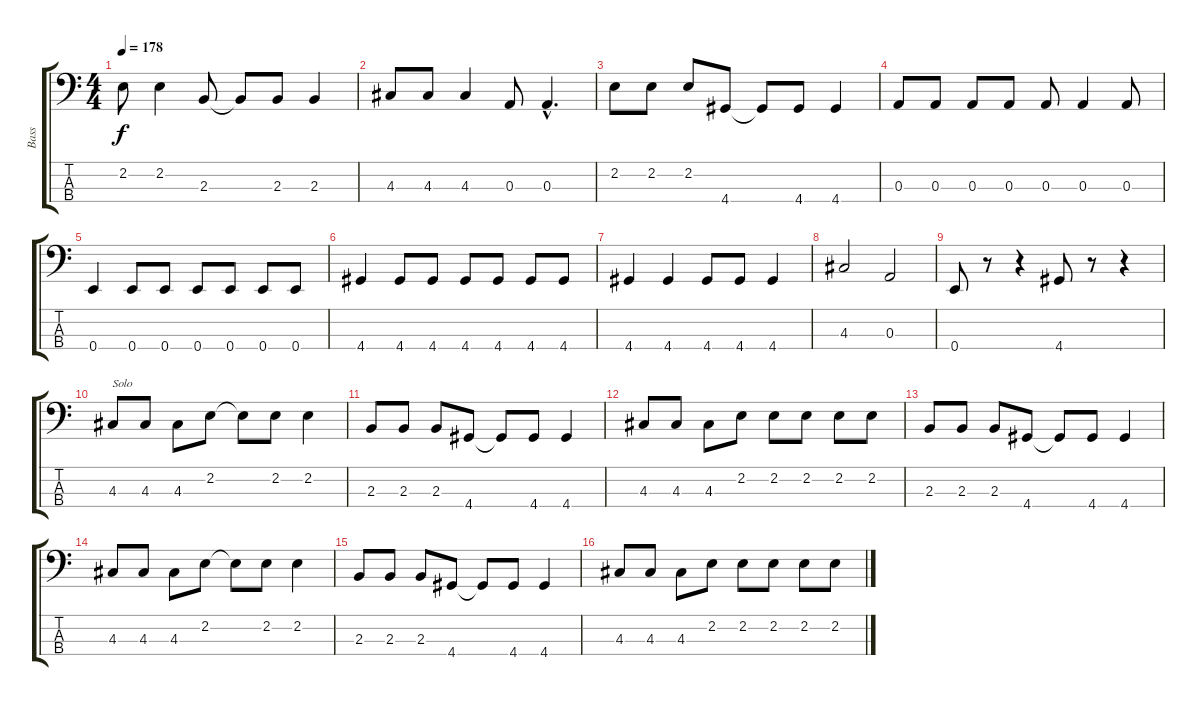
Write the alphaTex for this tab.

\track ("Bass" "Bass") {instrument electricbasspick}
\staff {score tabs}
\tuning (G2 D2 A1 E1) {hide}
\ts (4 4)
\tempo 178
\clef f4
\ks c
2.2.8{dy f} 2.2.4 2.3.8 2.3{t}.8 2.3.8 2.3.4 |
4.3.8 4.3.8 4.3.4 0.3.8 0.3{hac}.4{d} |
2.2.8 2.2.8 2.2.8 4.4.8 4.4{t}.8 4.4.8 4.4.4 |
0.3.8 0.3.8 0.3.8 0.3.8 0.3.8 0.3.4 0.3.8 |
0.4.4 0.4.8 0.4.8 0.4.8 0.4.8 0.4.8 0.4.8 |
4.4.4 4.4.8 4.4.8 4.4.8 4.4.8 4.4.8 4.4.8 |
4.4.4 4.4.4 4.4.8 4.4.8 4.4.4 |
4.3.2 0.3.2 |
0.4.8 r.8 r.4 4.4.8 r.8 r.4 |
4.3.8{txt "Solo"} 4.3.8 4.3.8 2.2.8 2.2{t}.8 2.2.8 2.2.4 |
2.3.8 2.3.8 2.3.8 4.4.8 4.4{t}.8 4.4.8 4.4.4 |
4.3.8 4.3.8 4.3.8 2.2.8 2.2.8 2.2.8 2.2.8 2.2.8 |
2.3.8 2.3.8 2.3.8 4.4.8 4.4{t}.8 4.4.8 4.4.4 |
4.3.8 4.3.8 4.3.8 2.2.8 2.2{t}.8 2.2.8 2.2.4 |
2.3.8 2.3.8 2.3.8 4.4.8 4.4{t}.8 4.4.8 4.4.4 |
4.3.8 4.3.8 4.3.8 2.2.8 2.2.8 2.2.8 2.2.8 2.2.8
